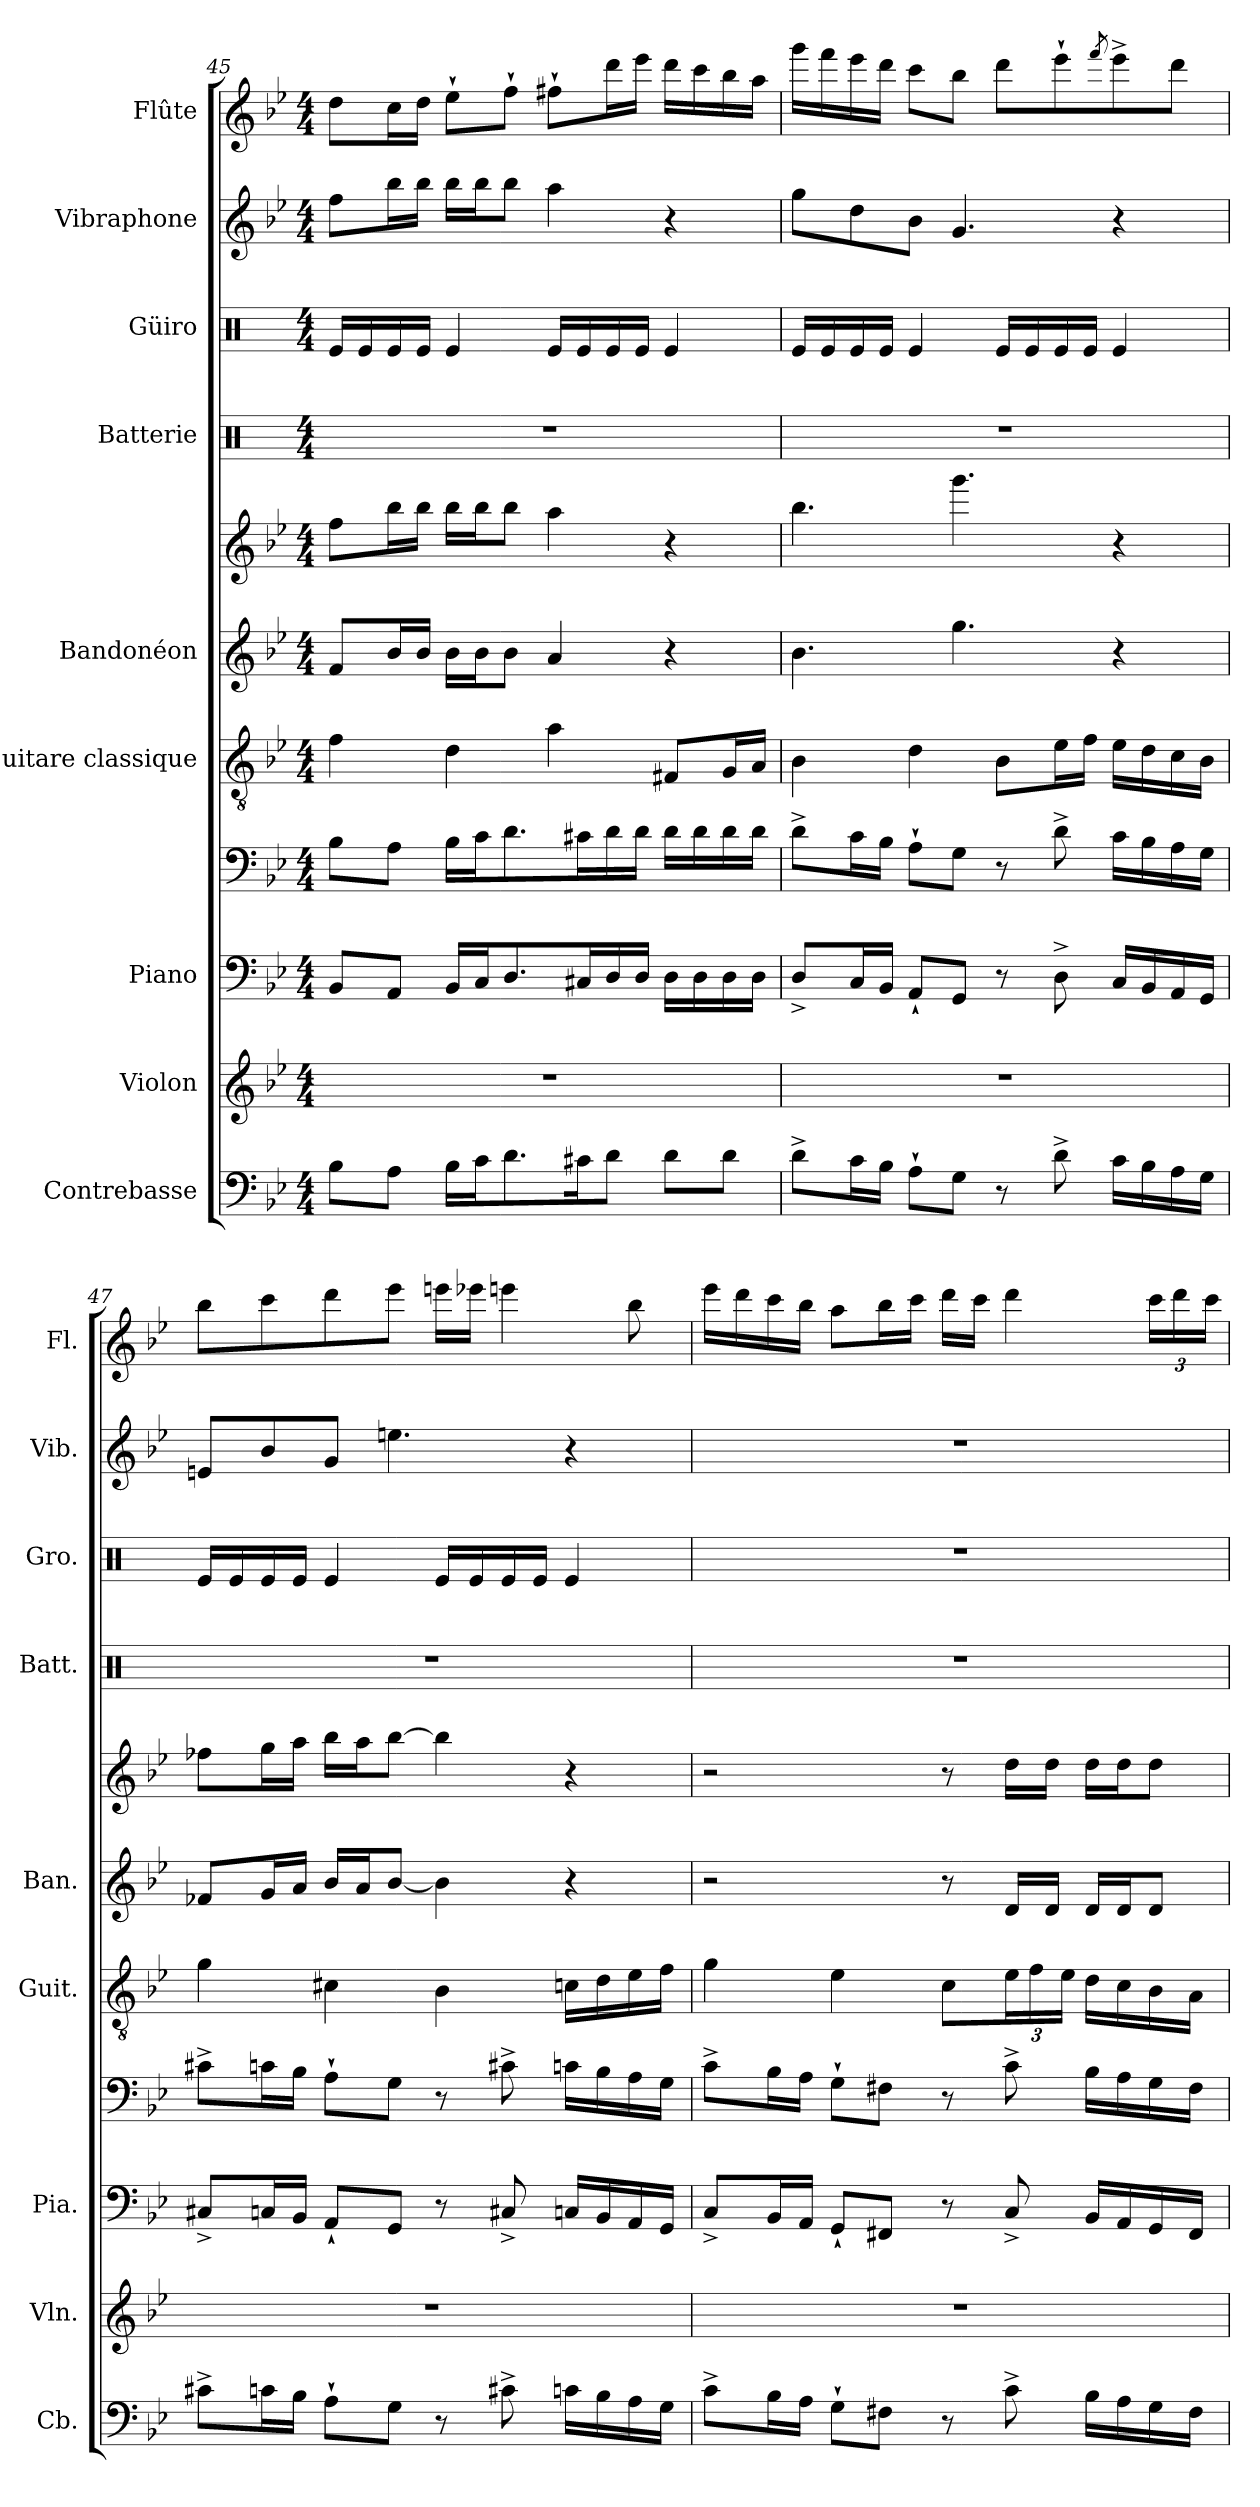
**kern	**kern	**kern	**kern	**kern	**kern	**kern	**kern	**kern	**kern	**kern
*part9	*part8	*part7	*part7	*part6	*part5	*part5	*part4	*part3	*part2	*part1
*staff11	*staff10	*staff9	*staff8	*staff7	*staff6	*staff5	*staff4	*staff3	*staff2	*staff1
*I"Contrebasse	*I"Violon	*I"Piano	*	*I"Guitare classique	*I"Bandonéon	*	*I"Batterie	*I"Güiro	*I"Vibraphone	*I"Flûte
*I'Cb.	*I'Vln.	*I'Pia.	*	*I'Guit.	*I'Ban.	*	*I'Batt.	*I'Gro.	*I'Vib.	*I'Fl.
!!LO:PB:g=z
*clefF4	*clefG2	*clefF4	*clefF4	*clefGv2	*clefG2	*clefG2	*clefX	*clefX	*clefG2	*clefG2
*ITrd7c12	*	*	*	*	*	*	*	*	*	*
*k[b-e-]	*k[b-e-]	*k[b-e-]	*k[b-e-]	*k[b-e-]	*k[b-e-]	*k[b-e-]	*k[]	*k[]	*k[b-e-]	*k[b-e-]
*M4/4	*M4/4	*M4/4	*M4/4	*M4/4	*M4/4	*M4/4	*M4/4	*M4/4	*M4/4	*M4/4
=45	=45	=45	=45	=45	=45	=45	=45	=45	=45	=45
8BB-\L	1r	8BB-/L	8B-\L	4f\	8f/L	8ff\L	1r	16Re/LL	8ff\L	8dd\L
.	.	.	.	.	.	.	.	16Re/	.	.
8AA\J	.	8AA/J	8A\J	.	16b-/L	16bb-\L	.	16Re/	16bb-\L	16cc\L
.	.	.	.	.	16b-/JJ	16bb-\JJ	.	16Re/JJ	16bb-\JJ	16dd\JJ
16BB-\LL	.	16BB-/LL	16B-\LL	4d\	16b-\LL	16bb-\LL	.	4Re/	16bb-\LL	8ee-`\L
16C\J	.	16C/J	16c\J	.	16b-\J	16bb-\J	.	.	16bb-\J	.
8.D\	.	8.D/	8.d\	.	8b-\J	8bb-\J	.	.	8bb-\J	8ff`\J
.	.	.	.	4a\	4a/	4aa\	.	16Re/LL	4aa\	8ff#X`\L
16C#X\K	.	16C#X/L	16c#X\L	.	.	.	.	16Re/	.	.
8D\J	.	16D/	16d\	.	.	.	.	16Re/	.	16ddd\L
.	.	16D/JJ	16d\JJ	.	.	.	.	16Re/JJ	.	16eee-\JJ
8D\L	.	16D\LL	16d\LL	8F#X/L	4r	4r	.	4Re/	4r	16ddd\LL
.	.	16D\	16d\	.	.	.	.	.	.	16ccc\
8D\J	.	16D\	16d\	16G/L	.	.	.	.	.	16bb-\
.	.	16D\JJ	16d\JJ	16A/JJ	.	.	.	.	.	16aa\JJ
=46	=46	=46	=46	=46	=46	=46	=46	=46	=46	=46
8D^\L	1r	8D^/L	8d^\L	4B-\	4.b-\	4.bb-\	1r	16Re/LL	8gg\L	16ggg\LL
.	.	.	.	.	.	.	.	16Re/	.	16fff\
16C\L	.	16C/L	16c\L	.	.	.	.	16Re/	8dd\	16eee-\
16BB-\JJ	.	16BB-/JJ	16B-\JJ	.	.	.	.	16Re/JJ	.	16ddd\JJ
8AA`\L	.	8AA`/L	8A`\L	4d\	.	.	.	4Re/	8b-\J	8ccc\L
8GG\J	.	8GG/J	8G\J	.	4.gg\	4.ggg\	.	.	4.g/	8bb-\J
8r	.	8r	8r	8B-\L	.	.	.	16Re/LL	.	8ddd\L
.	.	.	.	.	.	.	.	16Re/	.	.
8D^\	.	8D^\	8d^\	16e-\L	.	.	.	16Re/	.	8eee-`\
.	.	.	.	16f\JJ	.	.	.	16Re/JJ	.	.
.	.	.	.	.	.	.	.	.	.	8qfff/
16C\LL	.	16C/LL	16c\LL	16e-\LL	4r	4r	.	4Re/	4r	8eee-^\
16BB-\	.	16BB-/	16B-\	16d\	.	.	.	.	.	.
16AA\	.	16AA/	16A\	16c\	.	.	.	.	.	8ddd\J
16GG\JJ	.	16GG/JJ	16G\JJ	16B-\JJ	.	.	.	.	.	.
=47	=47	=47	=47	=47	=47	=47	=47	=47	=47	=47
8C#X^\L	1r	8C#X^/L	8c#X^\L	4g\	8f-X/L	8ff-X\L	1r	16Re/LL	8en/L	8bb-\L
.	.	.	.	.	.	.	.	16Re/	.	.
16Cn\L	.	16Cn/L	16cn\L	.	16g/L	16gg\L	.	16Re/	8b-/	8ccc\
16BB-\JJ	.	16BB-/JJ	16B-\JJ	.	16a/JJ	16aa\JJ	.	16Re/JJ	.	.
8AA`\L	.	8AA`/L	8A`\L	4c#X\	16b-/LL	16bb-\LL	.	4Re/	8g/J	8ddd\
.	.	.	.	.	16a/J	16aa\J	.	.	.	.
8GG\J	.	8GG/J	8G\J	.	[8b-/J	[8bb-\J	.	.	4.een\	8eee-\J
8r	.	8r	8r	4B-\	4b-\]	4bb-\]	.	16Re/LL	.	16eeen\LL
.	.	.	.	.	.	.	.	16Re/	.	16eee-X\JJ
8C#X^\	.	8C#X^/	8c#X^\	.	.	.	.	16Re/	.	4eeen\
.	.	.	.	.	.	.	.	16Re/JJ	.	.
16Cn\LL	.	16Cn/LL	16cn\LL	16cn\LL	4r	4r	.	4Re/	4r	.
16BB-\	.	16BB-/	16B-\	16d\	.	.	.	.	.	.
16AA\	.	16AA/	16A\	16e-\	.	.	.	.	.	8bb-\
16GG\JJ	.	16GG/JJ	16G\JJ	16f\JJ	.	.	.	.	.	.
!!LO:LB:g=z
=48	=48	=48	=48	=48	=48	=48	=48	=48	=48	=48
8C^\L	1r	8C^/L	8c^\L	4g\	2r	2r	1r	1r	1r	16eee-\LL
.	.	.	.	.	.	.	.	.	.	16ddd\
16BB-\L	.	16BB-/L	16B-\L	.	.	.	.	.	.	16ccc\
16AA\JJ	.	16AA/JJ	16A\JJ	.	.	.	.	.	.	16bb-\JJ
8GG`\L	.	8GG`/L	8G`\L	4e-\	.	.	.	.	.	8aa\L
8FF#X\J	.	8FF#X/J	8F#X\J	.	.	.	.	.	.	16bb-\L
.	.	.	.	.	.	.	.	.	.	16ccc\JJ
8r	.	8r	8r	8c\L	8r	8r	.	.	.	16ddd\LL
.	.	.	.	.	.	.	.	.	.	16ccc\JJ
*	*	*	*	*Xbrackettup	*	*	*	*	*	*
8C^\	.	8C^/	8c^\	24e-\L	16d/LL	16dd\LL	.	.	.	4ddd\
.	.	.	.	24f\	.	.	.	.	.	.
.	.	.	.	.	16d/JJ	16dd\JJ	.	.	.	.
.	.	.	.	24e-\JJ	.	.	.	.	.	.
16BB-\LL	.	16BB-/LL	16B-\LL	16d\LL	16d/LL	16dd\LL	.	.	.	.
16AA\	.	16AA/	16A\	16c\	16d/J	16dd\J	.	.	.	.
*	*	*	*	*	*	*	*	*	*	*Xbrackettup
16GG\	.	16GG/	16G\	16B-\	8d/J	8dd\J	.	.	.	24ccc\LL
.	.	.	.	.	.	.	.	.	.	24ddd\
16FF#\JJ	.	16FF#/JJ	16F#\JJ	16A\JJ	.	.	.	.	.	.
.	.	.	.	.	.	.	.	.	.	24ccc\JJ
=	=	=	=	=	=	=	=	=	=	=
*-	*-	*-	*-	*-	*-	*-	*-	*-	*-	*-
